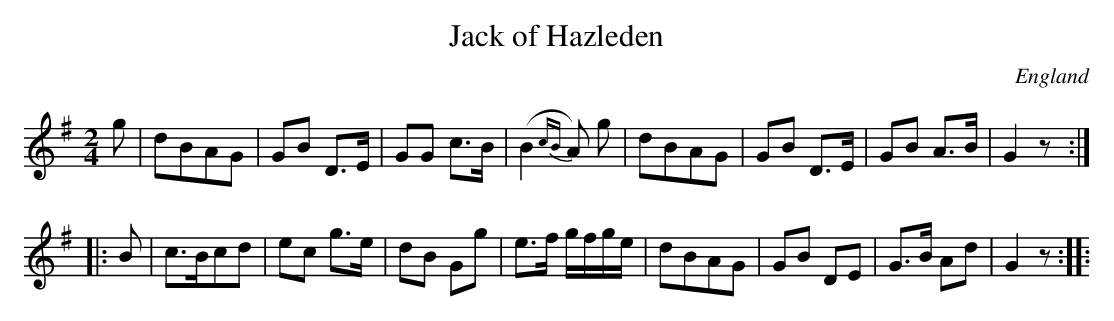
X:1
T:Jack of Hazleden
L:1/8
M:2/4
O:England
K:G
g | dBAG | GB D>E | GG c>B | (B2{cB} A) \
g | dBAG | GB D>E | GB A>B | G2 z ::
B | c>Bcd | ec g>e | dB  Gg | e>f g/f/g/e/ | \
    dBAG  | GB DE  | G>B Ad | G2  z::
